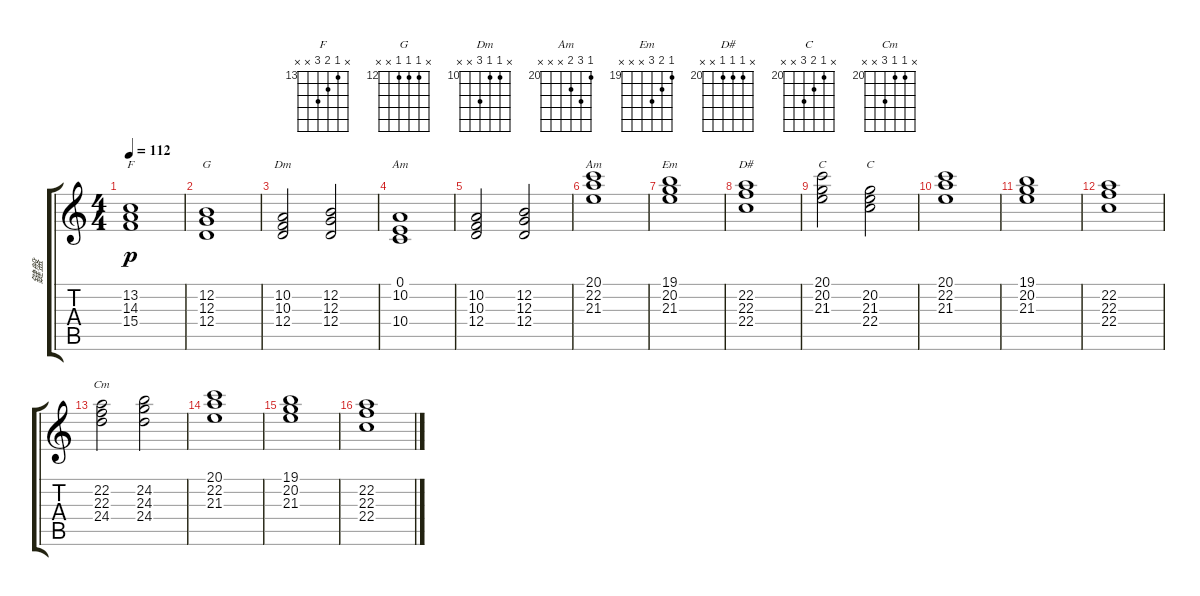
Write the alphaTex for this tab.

\track ("鍵盤" "鍵盤") {instrument synthstrings1}
\staff {score tabs}
\tuning (E4 B3 G3 D3 A2 E2) {hide}
\chord ("F" x 13 14 15 x x) {firstfret 13}
\chord ("G" x 12 12 12 x x) {firstfret 12}
\chord ("Dm" x 10 10 12 x x) {firstfret 10}
\chord ("Am" 0 10 x 10 x x) {firstfret 10}
\chord ("Am" 20 22 21 x x x) {firstfret 20}
\chord ("Em" 19 20 21 x x x) {firstfret 19}
\chord ("D#" x 20 20 20 x x) {firstfret 20}
\chord ("C" 20 20 21 x x x) {firstfret 20}
\chord ("C" x 20 21 22 x x) {firstfret 20}
\chord ("Cm" x 20 20 22 x x) {firstfret 20}
\ts (4 4)
\tempo 112
\clef g2
\ks c
(13.2 14.3 15.4).1{ch "F" dy p} |
(12.2 12.3 12.4).1{ch "G"} |
(10.2 10.3 12.4).2{ch "Dm"} (12.2 12.3 12.4).2 |
(0.1 10.2 10.4).1{ch "Am"} |
(10.2 10.3 12.4).2 (12.2 12.3 12.4).2 |
(20.1 22.2 21.3).1{ch "Am"} |
(19.1 20.2 21.3).1{ch "Em"} |
(22.2 22.3 22.4).1{ch "D#"} |
(20.1 20.2 21.3).2{ch "C"} (20.2 21.3 22.4).2{ch "C"} |
(20.1 22.2 21.3).1 |
(19.1 20.2 21.3).1 |
(22.2 22.3 22.4).1 |
(22.2 22.3 24.4).2{ch "Cm"} (24.2 24.3 24.4).2 |
(20.1 22.2 21.3).1 |
(19.1 20.2 21.3).1 |
(22.2 22.3 22.4).1
